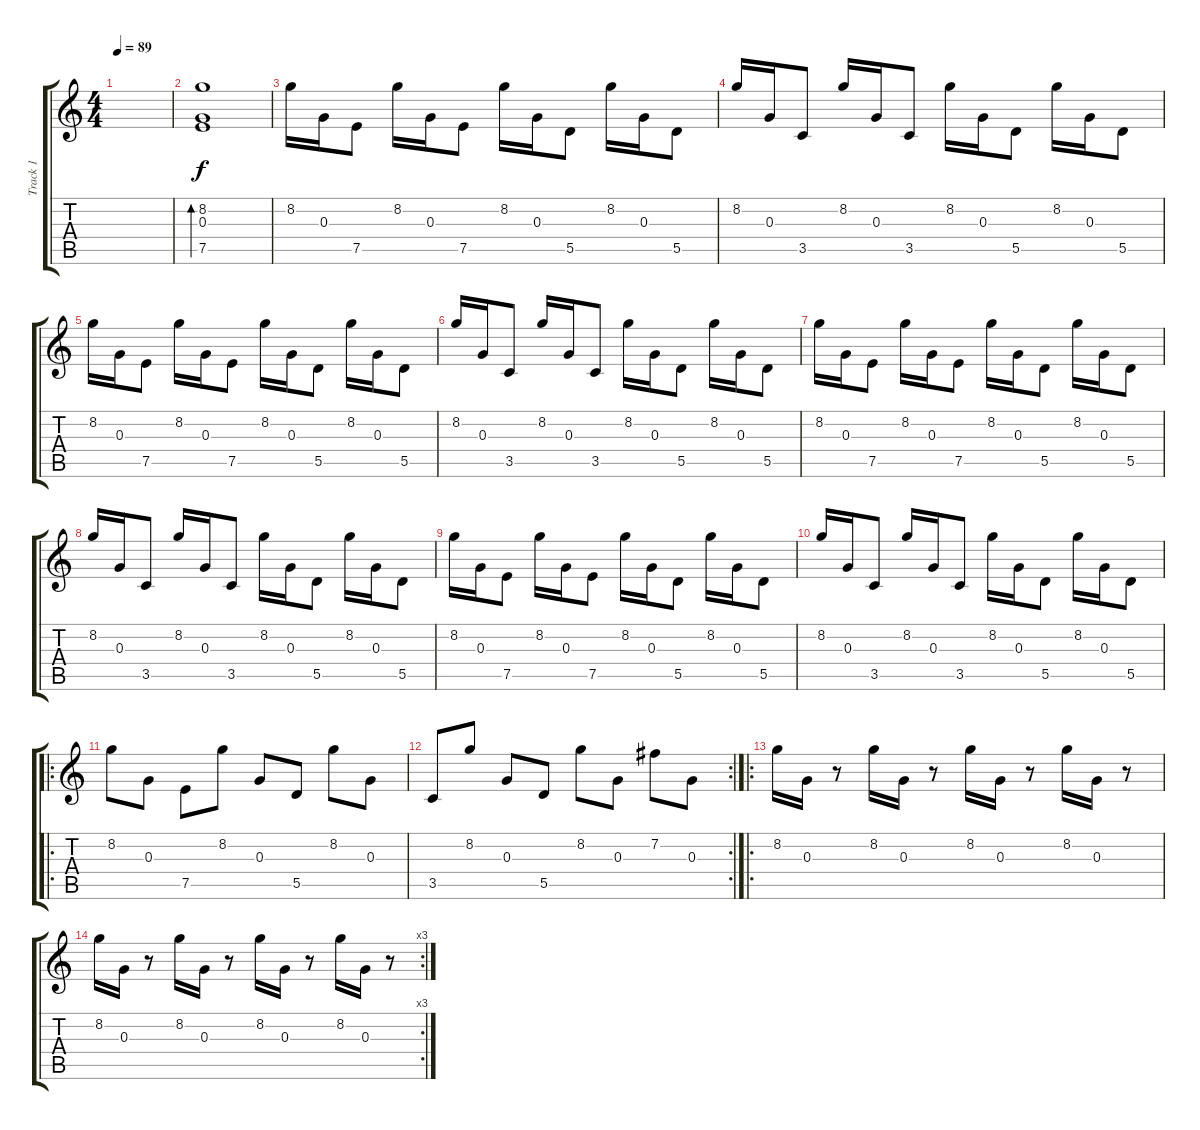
\track ("Track 1" "Track 1") {instrument acousticguitarsteel}
\staff {score tabs}
\tuning (E4 B3 G3 D3 A2 E2) {hide}
\ts (4 4)
\tempo 89
\clef g2
\ks c
|
(8.2 0.3 7.5).1{bd 480} |
8.2.16 0.3.16 7.5.8 8.2.16 0.3.16 7.5.8 8.2.16 0.3.16 5.5.8 8.2.16 0.3.16 5.5.8 |
8.2.16 0.3.16 3.5.8 8.2.16 0.3.16 3.5.8 8.2.16 0.3.16 5.5.8 8.2.16 0.3.16 5.5.8 |
8.2.16 0.3.16 7.5.8 8.2.16 0.3.16 7.5.8 8.2.16 0.3.16 5.5.8 8.2.16 0.3.16 5.5.8 |
8.2.16 0.3.16 3.5.8 8.2.16 0.3.16 3.5.8 8.2.16 0.3.16 5.5.8 8.2.16 0.3.16 5.5.8 |
8.2.16 0.3.16 7.5.8 8.2.16 0.3.16 7.5.8 8.2.16 0.3.16 5.5.8 8.2.16 0.3.16 5.5.8 |
8.2.16 0.3.16 3.5.8 8.2.16 0.3.16 3.5.8 8.2.16 0.3.16 5.5.8 8.2.16 0.3.16 5.5.8 |
8.2.16 0.3.16 7.5.8 8.2.16 0.3.16 7.5.8 8.2.16 0.3.16 5.5.8 8.2.16 0.3.16 5.5.8 |
8.2.16 0.3.16 3.5.8 8.2.16 0.3.16 3.5.8 8.2.16 0.3.16 5.5.8 8.2.16 0.3.16 5.5.8 |
\ro
8.2.8 0.3.8 7.5.8 8.2.8 0.3.8 5.5.8 8.2.8 0.3.8 |
\rc 2
3.5.8 8.2.8 0.3.8 5.5.8 8.2.8 0.3.8 7.2.8 0.3.8 |
\ro
8.2.16 0.3.16 r.8 8.2.16 0.3.16 r.8 8.2.16 0.3.16 r.8 8.2.16 0.3.16 r.8 |
\rc 3
8.2.16 0.3.16 r.8 8.2.16 0.3.16 r.8 8.2.16 0.3.16 r.8 8.2.16 0.3.16 r.8
